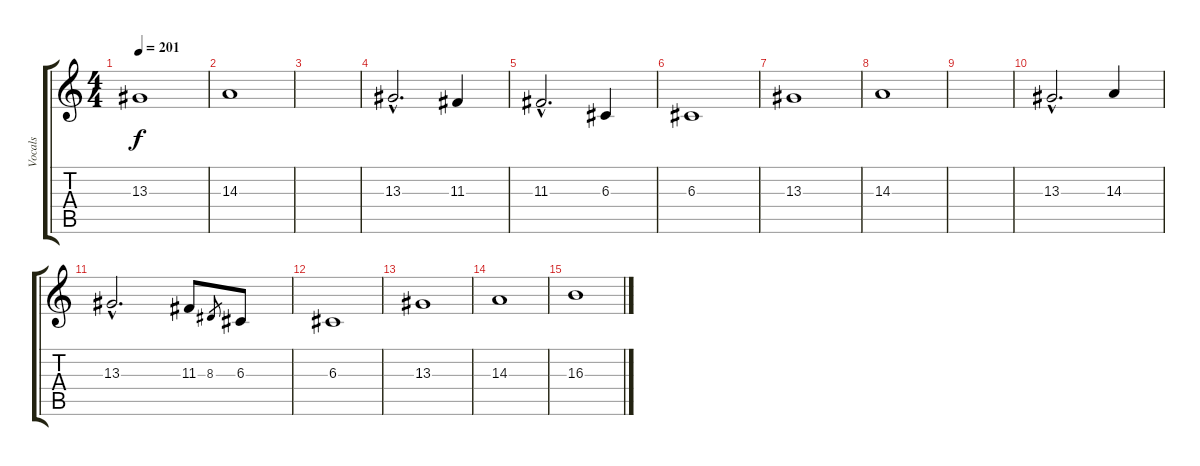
\track ("Vocals" "Vocals") {instrument violin}
\staff {score tabs}
\tuning (E4 B3 G3 D3 A2 E2) {hide}
\ts (4 4)
\tempo 201
\clef g2
\ks c
13.3.1{dy f} |
14.3.1 |
|
13.3{hac}.2{d} 11.3.4 |
11.3{hac}.2{d} 6.3.4 |
6.3.1 |
13.3.1 |
14.3.1 |
|
13.3{hac}.2{d} 14.3.4 |
13.3{hac}.2{d} 11.3.8 8.3.8{gr} 6.3.8 |
6.3.1 |
13.3.1 |
14.3.1 |
16.3.1
